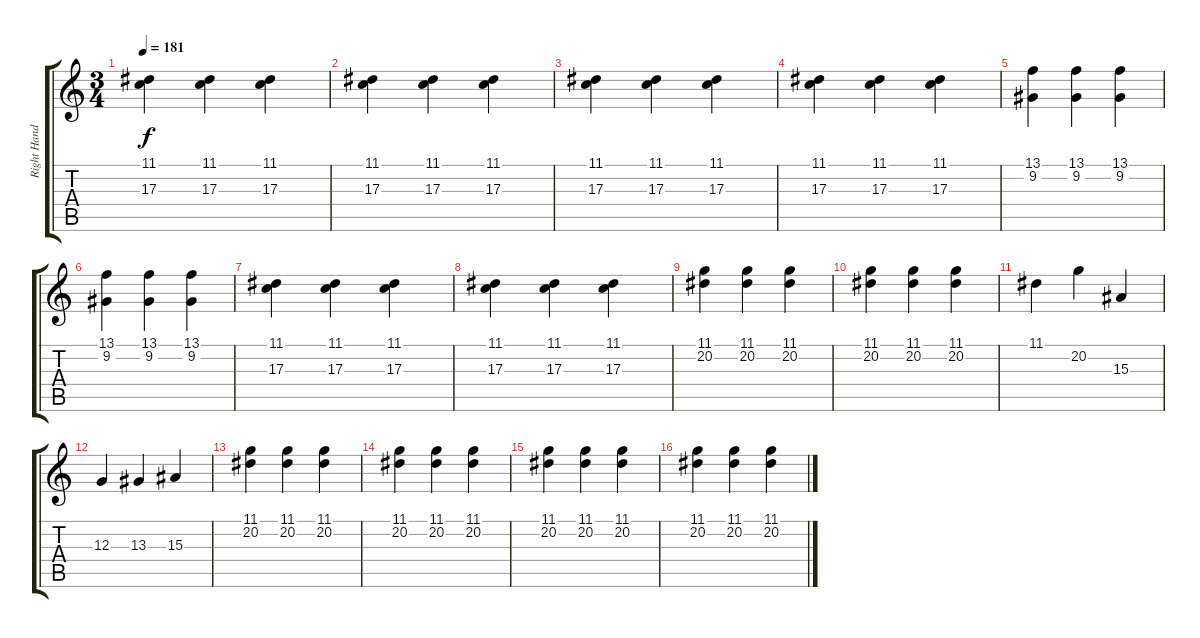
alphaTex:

\track ("Right Hand" "Right Hand") {instrument acousticgrandpiano}
\staff {score tabs}
\tuning (E4 B3 G3 D3 A2 E2) {hide}
\ts (3 4)
\tempo 181
\clef g2
\ks c
(11.1 17.3).4{dy f} (11.1 17.3).4 (11.1 17.3).4 |
(11.1 17.3).4 (11.1 17.3).4 (11.1 17.3).4 |
(11.1 17.3).4 (11.1 17.3).4 (11.1 17.3).4 |
(11.1 17.3).4 (11.1 17.3).4 (11.1 17.3).4 |
(13.1 9.2).4 (13.1 9.2).4 (13.1 9.2).4 |
(13.1 9.2).4 (13.1 9.2).4 (13.1 9.2).4 |
(11.1 17.3).4 (11.1 17.3).4 (11.1 17.3).4 |
(11.1 17.3).4 (11.1 17.3).4 (11.1 17.3).4 |
(11.1 20.2).4 (11.1 20.2).4 (11.1 20.2).4 |
(11.1 20.2).4 (11.1 20.2).4 (11.1 20.2).4 |
11.1.4 20.2.4 15.3.4 |
12.3.4 13.3.4 15.3.4 |
(11.1 20.2).4 (11.1 20.2).4 (11.1 20.2).4 |
(11.1 20.2).4 (11.1 20.2).4 (11.1 20.2).4 |
(11.1 20.2).4 (11.1 20.2).4 (11.1 20.2).4 |
(11.1 20.2).4 (11.1 20.2).4 (11.1 20.2).4
